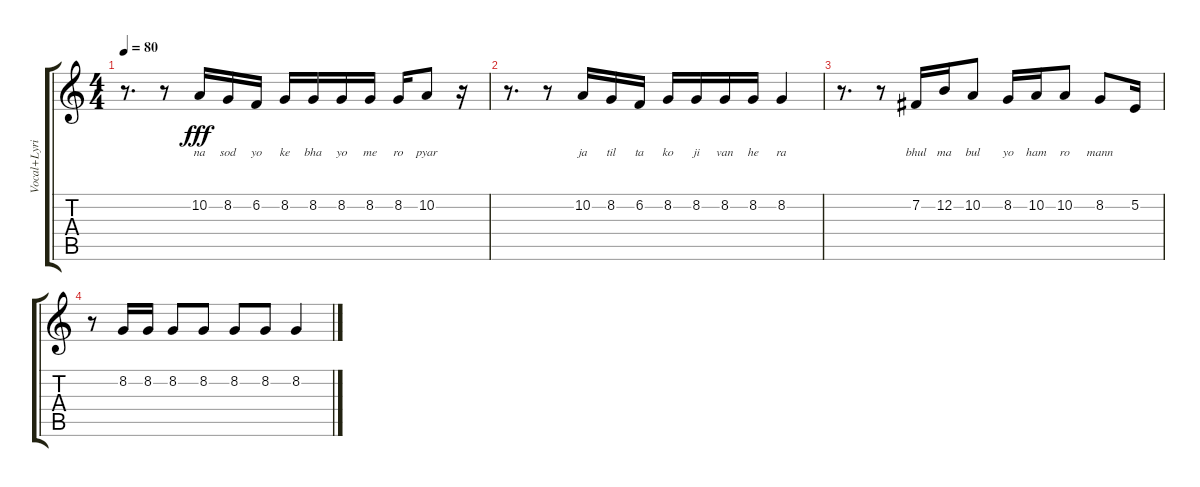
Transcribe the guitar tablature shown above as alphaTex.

\track ("Vocal+Lyrics" "Vocal+Lyri") {instrument acousticgrandpiano}
\staff {score tabs}
\tuning (E4 B3 G3 D3 A2 E2) {hide}
\ts (4 4)
\tempo 80
\clef g2
\ks c
r.8{d dy fff} r.8 10.2.16{lyrics (0 "na") lyrics (1 "") lyrics (2 "") lyrics (3 "") lyrics (4 "")} 8.2.16{lyrics (0 "sod") lyrics (1 "") lyrics (2 "") lyrics (3 "") lyrics (4 "")} 6.2.16{lyrics (0 "yo") lyrics (1 "") lyrics (2 "") lyrics (3 "") lyrics (4 "")} 8.2.16{lyrics (0 "ke") lyrics (1 "") lyrics (2 "") lyrics (3 "") lyrics (4 "")} 8.2.16{lyrics (0 "bha") lyrics (1 "") lyrics (2 "") lyrics (3 "") lyrics (4 "")} 8.2.16{lyrics (0 "yo") lyrics (1 "") lyrics (2 "") lyrics (3 "") lyrics (4 "")} 8.2.16{lyrics (0 "me") lyrics (1 "") lyrics (2 "") lyrics (3 "") lyrics (4 "")} 8.2.16{lyrics (0 "ro") lyrics (1 "") lyrics (2 "") lyrics (3 "") lyrics (4 "")} 10.2.8{lyrics (0 "pyar") lyrics (1 "") lyrics (2 "") lyrics (3 "") lyrics (4 "")} r.16 |
r.8{d} r.8 10.2.16{lyrics (0 "ja") lyrics (1 "") lyrics (2 "") lyrics (3 "") lyrics (4 "")} 8.2.16{lyrics (0 "til") lyrics (1 "") lyrics (2 "") lyrics (3 "") lyrics (4 "")} 6.2.16{lyrics (0 "ta") lyrics (1 "") lyrics (2 "") lyrics (3 "") lyrics (4 "")} 8.2.16{lyrics (0 "ko") lyrics (1 "") lyrics (2 "") lyrics (3 "") lyrics (4 "")} 8.2.16{lyrics (0 "ji") lyrics (1 "") lyrics (2 "") lyrics (3 "") lyrics (4 "")} 8.2.16{lyrics (0 "van") lyrics (1 "") lyrics (2 "") lyrics (3 "") lyrics (4 "")} 8.2.16{lyrics (0 "he") lyrics (1 "") lyrics (2 "") lyrics (3 "") lyrics (4 "")} 8.2.4{lyrics (0 "ra") lyrics (1 "") lyrics (2 "") lyrics (3 "") lyrics (4 "")} |
r.8{d} r.8 7.2.16{lyrics (0 "bhul") lyrics (1 "") lyrics (2 "") lyrics (3 "") lyrics (4 "")} 12.2.16{lyrics (0 "ma") lyrics (1 "") lyrics (2 "") lyrics (3 "") lyrics (4 "")} 10.2.8{lyrics (0 "bul") lyrics (1 "") lyrics (2 "") lyrics (3 "") lyrics (4 "")} 8.2.16{lyrics (0 "yo") lyrics (1 "") lyrics (2 "") lyrics (3 "") lyrics (4 "")} 10.2.16{lyrics (0 "ham") lyrics (1 "") lyrics (2 "") lyrics (3 "") lyrics (4 "")} 10.2.8{lyrics (0 "ro") lyrics (1 "") lyrics (2 "") lyrics (3 "") lyrics (4 "")} 8.2.8{lyrics (0 "mann") lyrics (1 "") lyrics (2 "") lyrics (3 "") lyrics (4 "")} 5.2.16 |
r.8 8.2.16 8.2.16 8.2.8 8.2.8 8.2.8 8.2.8 8.2.4
